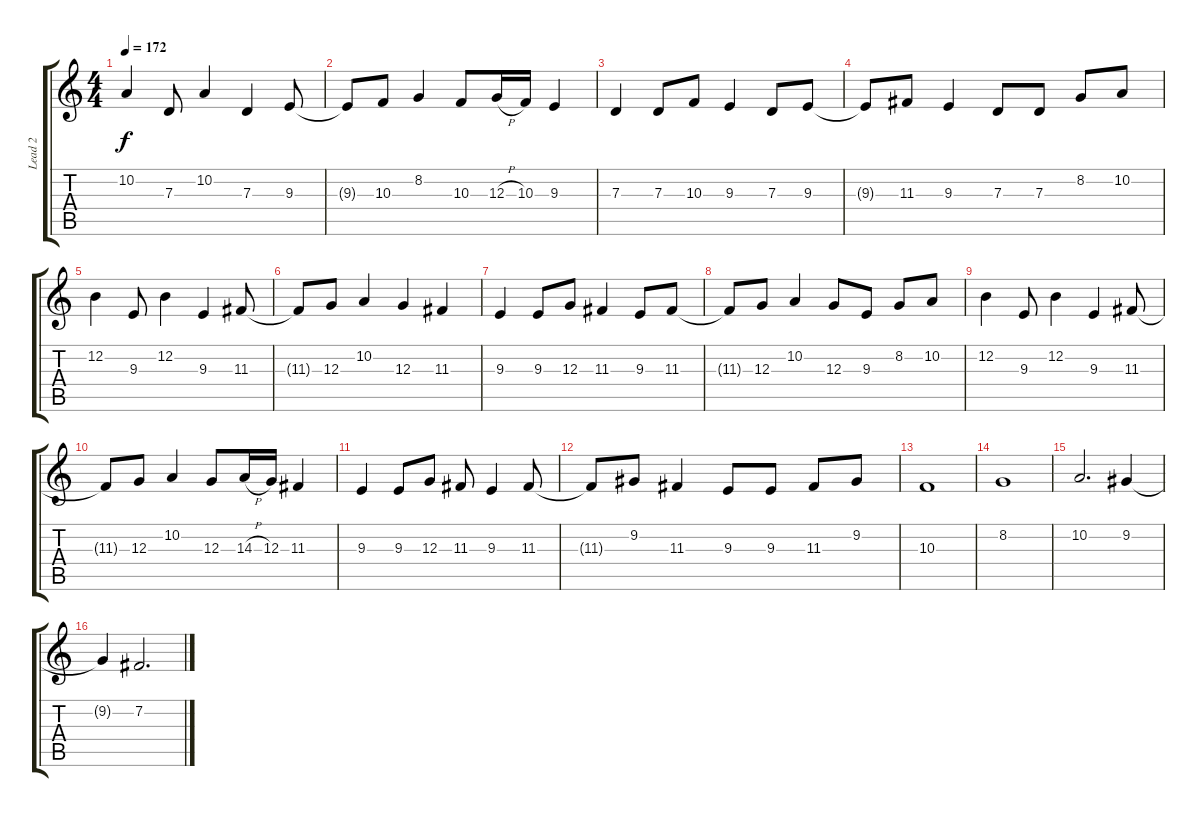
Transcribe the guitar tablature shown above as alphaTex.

\track ("Lead 2" "Lead 2") {instrument acousticgrandpiano}
\staff {score tabs}
\tuning (E4 B3 G3 D3 A2 E2) {hide}
\ts (4 4)
\tempo 172
\clef g2
\ks c
10.2.4{dy f} 7.3.8 10.2.4 7.3.4 9.3.8 |
9.3{t}.8 10.3.8 8.2.4 10.3.8 12.3{h}.16 10.3.16 9.3.4 |
7.3.4 7.3.8 10.3.8 9.3.4 7.3.8 9.3.8 |
9.3{t}.8 11.3.8 9.3.4 7.3.8 7.3.8 8.2.8 10.2.8 |
12.2.4 9.3.8 12.2.4 9.3.4 11.3.8 |
11.3{t}.8 12.3.8 10.2.4 12.3.4 11.3.4 |
9.3.4 9.3.8 12.3.8 11.3.4 9.3.8 11.3.8 |
11.3{t}.8 12.3.8 10.2.4 12.3.8 9.3.8 8.2.8 10.2.8 |
12.2.4 9.3.8 12.2.4 9.3.4 11.3.8 |
11.3{t}.8 12.3.8 10.2.4 12.3.8 14.3{h}.16 12.3.16 11.3.4 |
9.3.4 9.3.8 12.3.8 11.3.8 9.3.4 11.3.8 |
11.3{t}.8 9.2.8 11.3.4 9.3.8 9.3.8 11.3.8 9.2.8 |
10.3.1 |
8.2.1 |
10.2.2{d} 9.2.4 |
9.2{t}.4 7.2.2{d}
